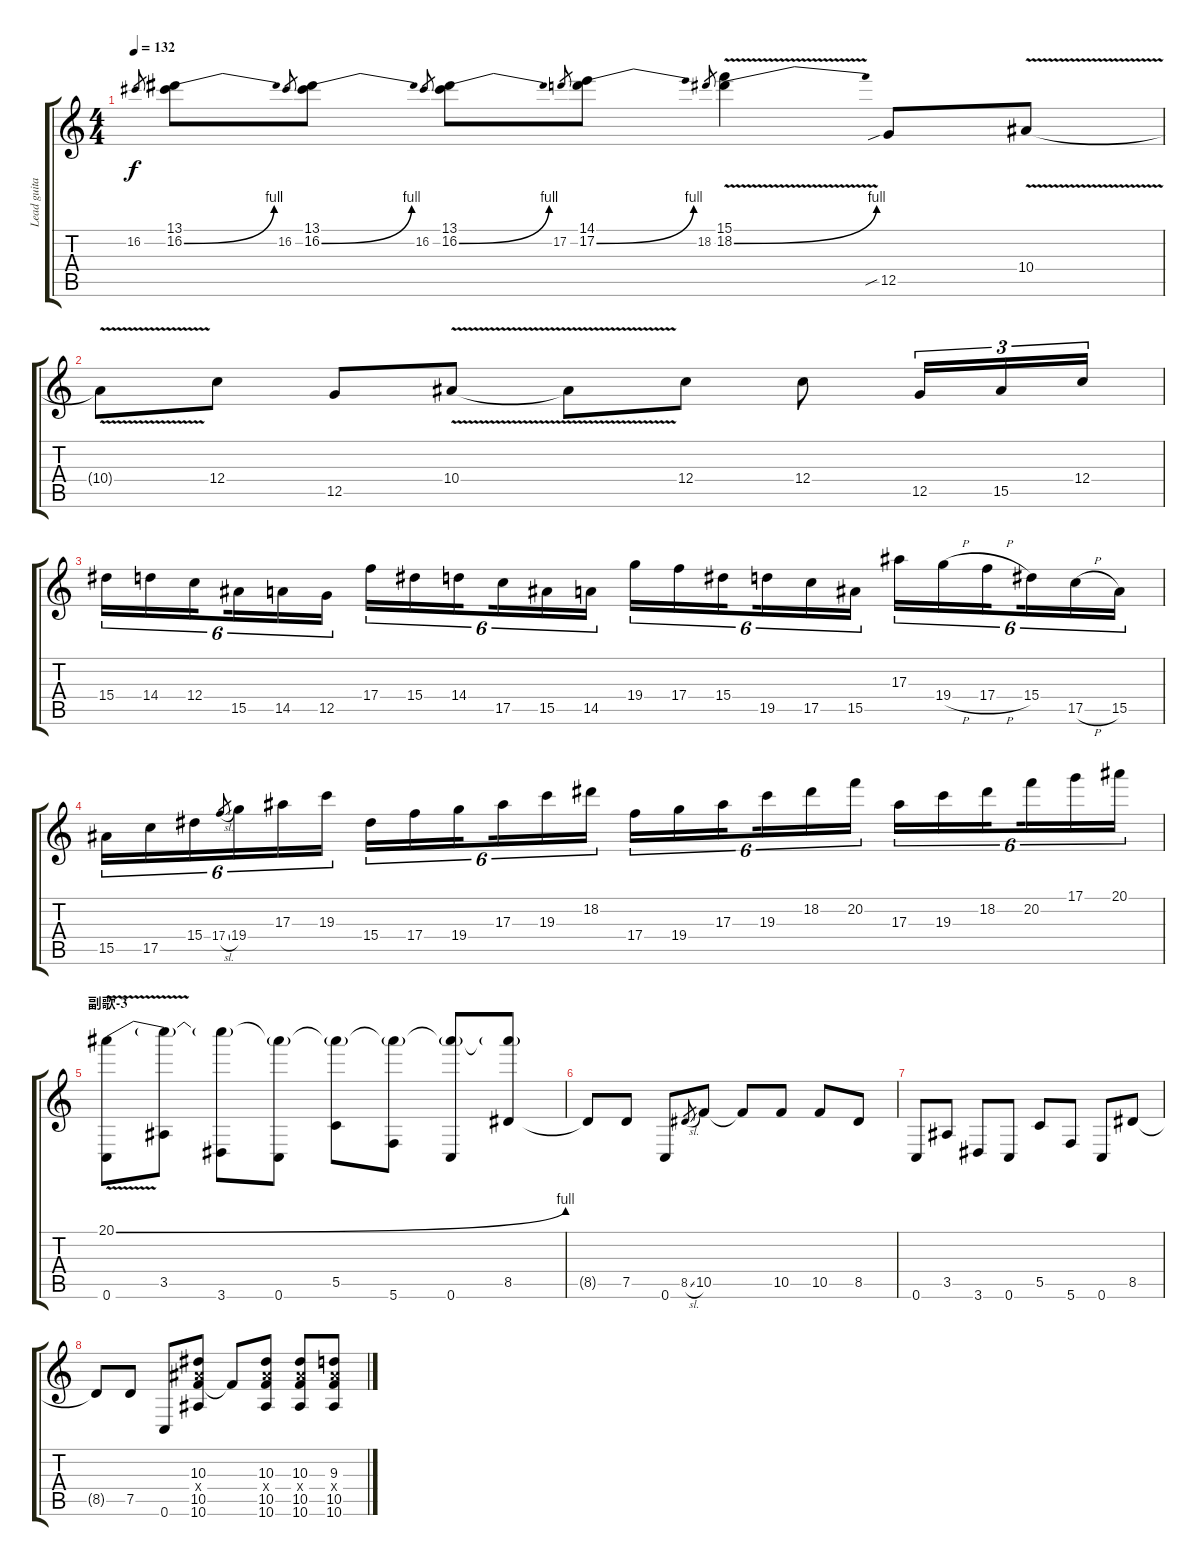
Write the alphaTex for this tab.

\track ("Lead guitar" "Lead guita") {instrument overdrivenguitar}
\staff {score tabs}
\tuning (D4 A3 F3 C3 G2 C2) {hide}
\ts (4 4)
\tempo 132
\clef g2
\ks c
16.2.8{gr dy f} (13.1 16.2{be (bend 0 0 60 4)}).8 16.2.8{gr} (13.1 16.2{be (bend 0 0 60 4)}).8 16.2.8{gr} (13.1 16.2{be (bend 0 0 60 4)}).8 17.2.8{gr} (14.1 17.2{be (bend 0 0 60 4)}).8 18.2.8{gr} (15.1 18.2{be (bend 0 0 60 4) v}).4 12.5{sib}.8 10.4{v}.8 |
10.4{t}.8 12.4.8 12.5.8 10.4{v}.8 10.4{t}.8 12.4.8 12.4.8 12.5.16{tu (3 2)} 15.5.16{tu (3 2)} 12.4.16{tu (3 2)} |
15.4.16{tu (6 4)} 14.4.16{tu (6 4)} 12.4.16{tu (6 4) beam splitsecondary} 15.5.16{tu (6 4)} 14.5.16{tu (6 4)} 12.5.16{tu (6 4)} 17.4.16{tu (6 4)} 15.4.16{tu (6 4)} 14.4.16{tu (6 4) beam splitsecondary} 17.5.16{tu (6 4)} 15.5.16{tu (6 4)} 14.5.16{tu (6 4)} 19.4.16{tu (6 4)} 17.4.16{tu (6 4)} 15.4.16{tu (6 4) beam splitsecondary} 19.5.16{tu (6 4)} 17.5.16{tu (6 4)} 15.5.16{tu (6 4)} 17.3.16{tu (6 4)} 19.4{h}.16{tu (6 4)} 17.4{h}.16{tu (6 4) beam splitsecondary} 15.4.16{tu (6 4)} 17.5{h}.16{tu (6 4)} 15.5.16{tu (6 4)} |
15.5.16{tu (6 4)} 17.5.16{tu (6 4)} 15.4.16{tu (6 4)} 17.4{sl}.8{gr beam splitsecondary} 19.4.16{tu (6 4)} 17.3.16{tu (6 4)} 19.3.16{tu (6 4)} 15.4.16{tu (6 4)} 17.4.16{tu (6 4)} 19.4.16{tu (6 4) beam splitsecondary} 17.3.16{tu (6 4)} 19.3.16{tu (6 4)} 18.2.16{tu (6 4)} 17.4.16{tu (6 4)} 19.4.16{tu (6 4)} 17.3.16{tu (6 4) beam splitsecondary} 19.3.16{tu (6 4)} 18.2.16{tu (6 4)} 20.2.16{tu (6 4)} 17.3.16{tu (6 4)} 19.3.16{tu (6 4)} 18.2.16{tu (6 4) beam splitsecondary} 20.2.16{tu (6 4)} 17.1.16{tu (6 4)} 20.1.16{tu (6 4)} |
\section ("" "副歌-3")
(20.1{be (bend 0 0 60 4) v} 0.6).8 (20.1{t} 3.5).8 (20.1{t} 3.6).8 (20.1{t} 0.6).8 (20.1{t} 5.5).8 (20.1{t} 5.6).8 (20.1{t} 0.6).8 (20.1{t} 8.5).8 |
8.5{t}.8 7.5.8 0.6.8 8.5{sl}.8{gr} 10.5.8 10.5{t}.8 10.5.8 10.5.8 8.5.8 |
0.6.8 3.5.8 3.6.8 0.6.8 5.5.8 5.6.8 0.6.8 8.5.8 |
8.5{t}.8 7.5.8 0.6.8 (10.3 10.4{x} 10.5 10.6).8 10.5{t}.8 (10.3 10.4{x} 10.5 10.6).8 (10.3 10.4{x} 10.5 10.6).8 (9.3 10.4{x} 10.5 10.6).8
